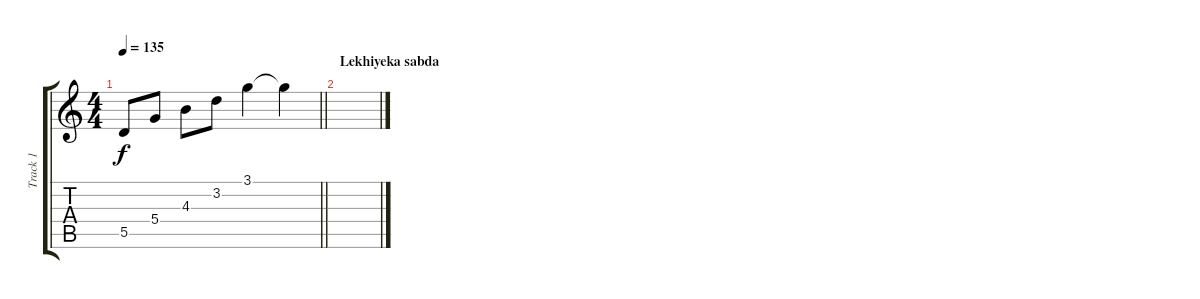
\track ("Track 1" "Track 1") {instrument electricguitarjazz}
\staff {score tabs}
\tuning (E4 B3 G3 D3 A2 E2) {hide}
\ts (4 4)
\tempo 135
\clef g2
\barLineRight lightlight
\ks c
5.5.8{dy f} 5.4.8 4.3.8 3.2.8 3.1.4 3.1{t}.4 |
\section ("" "Lekhiyeka sabda ")
